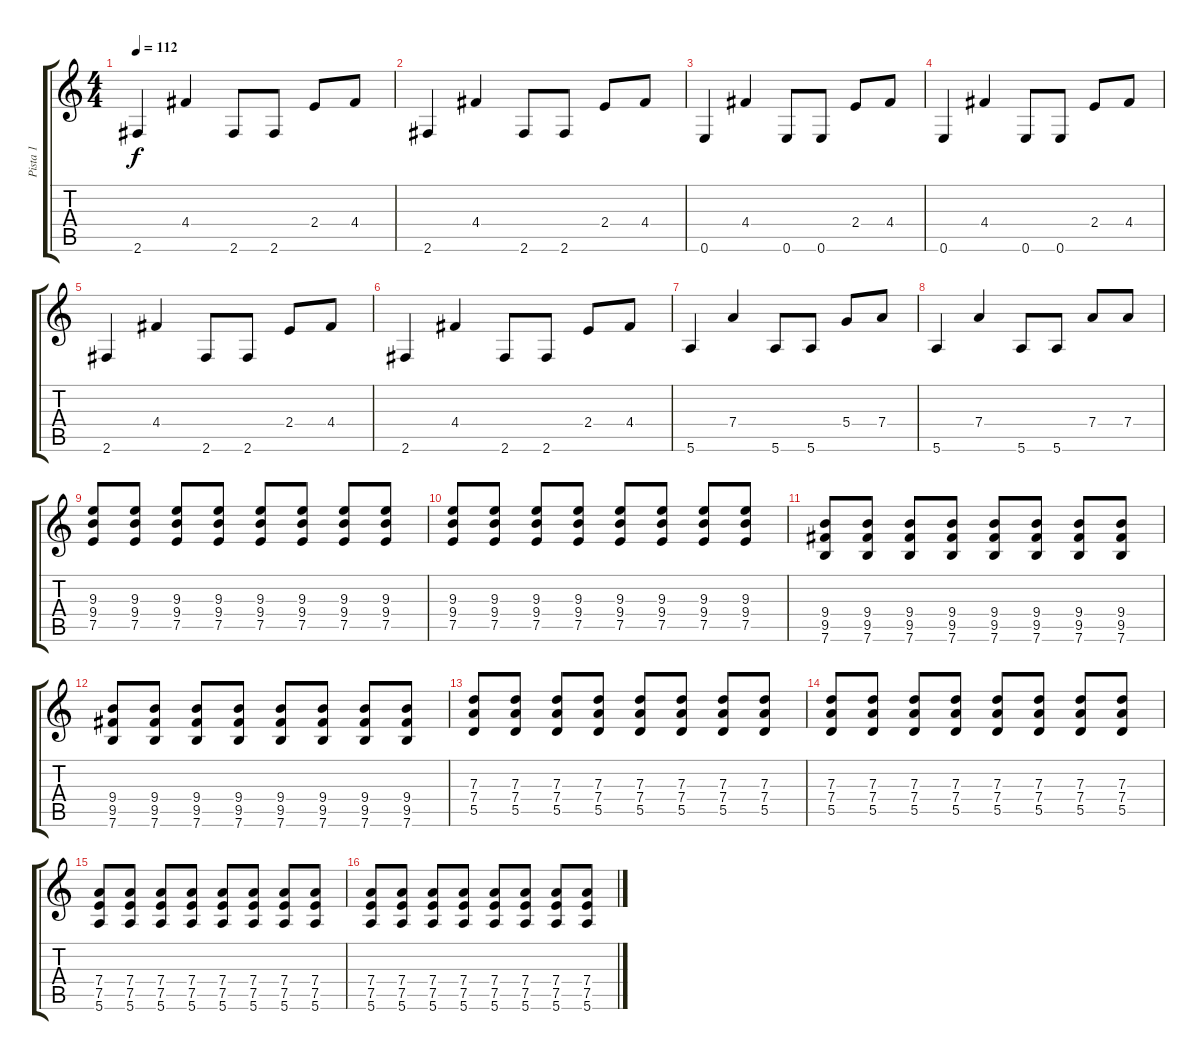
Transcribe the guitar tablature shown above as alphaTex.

\track ("Pista 1" "Pista 1") {instrument overdrivenguitar}
\staff {score tabs}
\tuning (E4 B3 G3 D3 A2 E2) {hide}
\ts (4 4)
\tempo 112
\clef g2
\ks c
2.6.4{dy f} 4.4.4 2.6.8 2.6.8 2.4.8 4.4.8 |
2.6.4 4.4.4 2.6.8 2.6.8 2.4.8 4.4.8 |
0.6.4 4.4.4 0.6.8 0.6.8 2.4.8 4.4.8 |
0.6.4 4.4.4 0.6.8 0.6.8 2.4.8 4.4.8 |
2.6.4 4.4.4 2.6.8 2.6.8 2.4.8 4.4.8 |
2.6.4 4.4.4 2.6.8 2.6.8 2.4.8 4.4.8 |
5.6.4 7.4.4 5.6.8 5.6.8 5.4.8 7.4.8 |
5.6.4 7.4.4 5.6.8 5.6.8 7.4.8 7.4.8 |
(9.3 9.4 7.5).8 (9.3 9.4 7.5).8 (9.3 9.4 7.5).8 (9.3 9.4 7.5).8 (9.3 9.4 7.5).8 (9.3 9.4 7.5).8 (9.3 9.4 7.5).8 (9.3 9.4 7.5).8 |
(9.3 9.4 7.5).8 (9.3 9.4 7.5).8 (9.3 9.4 7.5).8 (9.3 9.4 7.5).8 (9.3 9.4 7.5).8 (9.3 9.4 7.5).8 (9.3 9.4 7.5).8 (9.3 9.4 7.5).8 |
(9.4 9.5 7.6).8 (9.4 9.5 7.6).8 (9.4 9.5 7.6).8 (9.4 9.5 7.6).8 (9.4 9.5 7.6).8 (9.4 9.5 7.6).8 (9.4 9.5 7.6).8 (9.4 9.5 7.6).8 |
(9.4 9.5 7.6).8 (9.4 9.5 7.6).8 (9.4 9.5 7.6).8 (9.4 9.5 7.6).8 (9.4 9.5 7.6).8 (9.4 9.5 7.6).8 (9.4 9.5 7.6).8 (9.4 9.5 7.6).8 |
(7.3 7.4 5.5).8 (7.3 7.4 5.5).8 (7.3 7.4 5.5).8 (7.3 7.4 5.5).8 (7.3 7.4 5.5).8 (7.3 7.4 5.5).8 (7.3 7.4 5.5).8 (7.3 7.4 5.5).8 |
(7.3 7.4 5.5).8 (7.3 7.4 5.5).8 (7.3 7.4 5.5).8 (7.3 7.4 5.5).8 (7.3 7.4 5.5).8 (7.3 7.4 5.5).8 (7.3 7.4 5.5).8 (7.3 7.4 5.5).8 |
(7.4 7.5 5.6).8 (7.4 7.5 5.6).8 (7.4 7.5 5.6).8 (7.4 7.5 5.6).8 (7.4 7.5 5.6).8 (7.4 7.5 5.6).8 (7.4 7.5 5.6).8 (7.4 7.5 5.6).8 |
(7.4 7.5 5.6).8 (7.4 7.5 5.6).8 (7.4 7.5 5.6).8 (7.4 7.5 5.6).8 (7.4 7.5 5.6).8 (7.4 7.5 5.6).8 (7.4 7.5 5.6).8 (7.4 7.5 5.6).8
